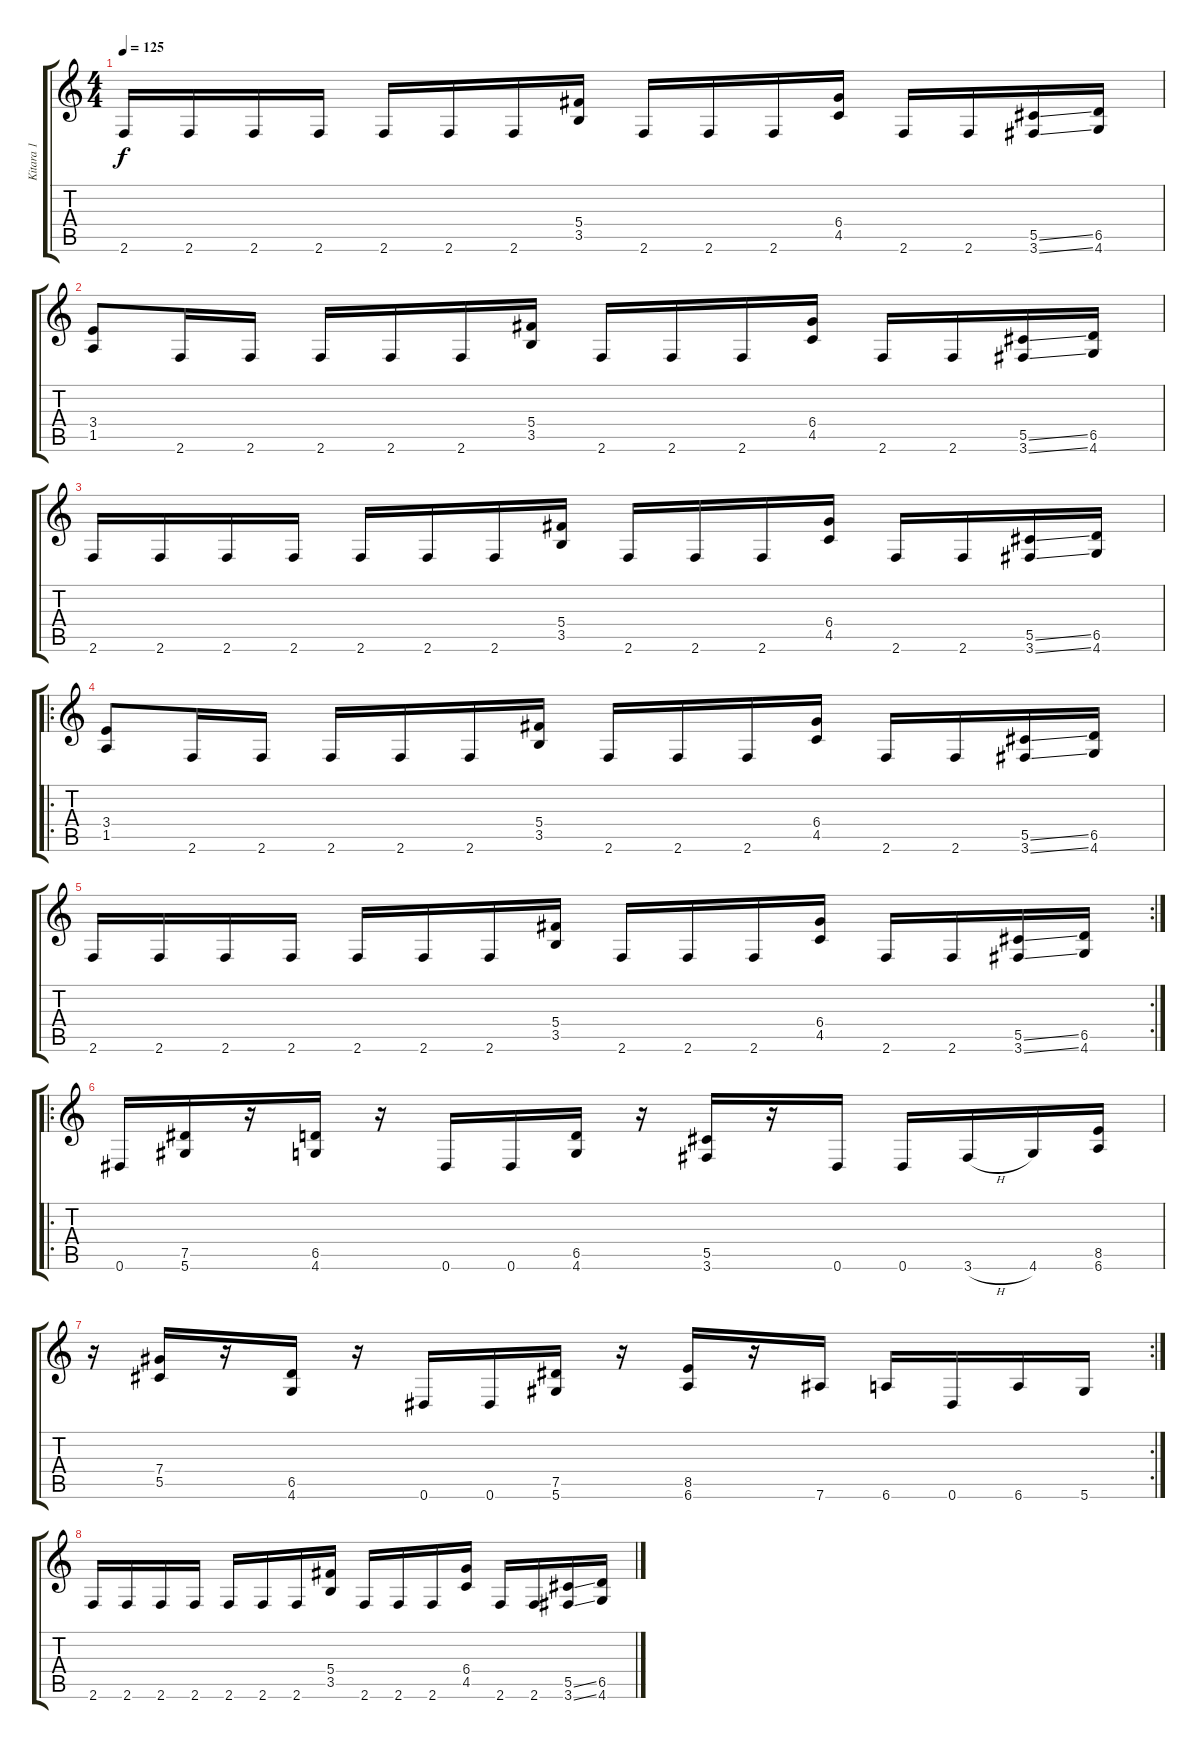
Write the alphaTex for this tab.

\track ("Kitara 1" "Kitara 1") {instrument distortionguitar}
\staff {score tabs}
\tuning (Eb4 Bb3 Gb3 Db3 Ab2 Eb2) {hide}
\ts (4 4)
\tempo 125
\clef g2
\ks c
2.6.16{dy f} 2.6.16 2.6.16 2.6.16 2.6.16 2.6.16 2.6.16 (5.4 3.5).16 2.6.16 2.6.16 2.6.16 (6.4 4.5).16 2.6.16 2.6.16 (5.5{ss} 3.6{ss}).16 (6.5 4.6).16 |
(3.4 1.5).8 2.6.16 2.6.16 2.6.16 2.6.16 2.6.16 (5.4 3.5).16 2.6.16 2.6.16 2.6.16 (6.4 4.5).16 2.6.16 2.6.16 (5.5{ss} 3.6{ss}).16 (6.5 4.6).16 |
2.6.16 2.6.16 2.6.16 2.6.16 2.6.16 2.6.16 2.6.16 (5.4 3.5).16 2.6.16 2.6.16 2.6.16 (6.4 4.5).16 2.6.16 2.6.16 (5.5{ss} 3.6{ss}).16 (6.5 4.6).16 |
\ro
(3.4 1.5).8 2.6.16 2.6.16 2.6.16 2.6.16 2.6.16 (5.4 3.5).16 2.6.16 2.6.16 2.6.16 (6.4 4.5).16 2.6.16 2.6.16 (5.5{ss} 3.6{ss}).16 (6.5 4.6).16 |
\rc 2
2.6.16 2.6.16 2.6.16 2.6.16 2.6.16 2.6.16 2.6.16 (5.4 3.5).16 2.6.16 2.6.16 2.6.16 (6.4 4.5).16 2.6.16 2.6.16 (5.5{ss} 3.6{ss}).16 (6.5 4.6).16 |
\ro
0.6.16 (7.5 5.6).16 r.16 (6.5 4.6).16 r.16 0.6.16 0.6.16 (6.5 4.6).16 r.16 (5.5 3.6).16 r.16 0.6.16 0.6.16 3.6{h}.16 4.6.16 (8.5 6.6).16 |
\rc 2
r.16 (7.4 5.5).16 r.16 (6.5 4.6).16 r.16 0.6.16 0.6.16 (7.5 5.6).16 r.16 (8.5 6.6).16 r.16 7.6.16 6.6.16 0.6.16 6.6.16 5.6.16 |
2.6.16 2.6.16 2.6.16 2.6.16 2.6.16 2.6.16 2.6.16 (5.4 3.5).16 2.6.16 2.6.16 2.6.16 (6.4 4.5).16 2.6.16 2.6.16 (5.5{ss} 3.6{ss}).16 (6.5 4.6).16
